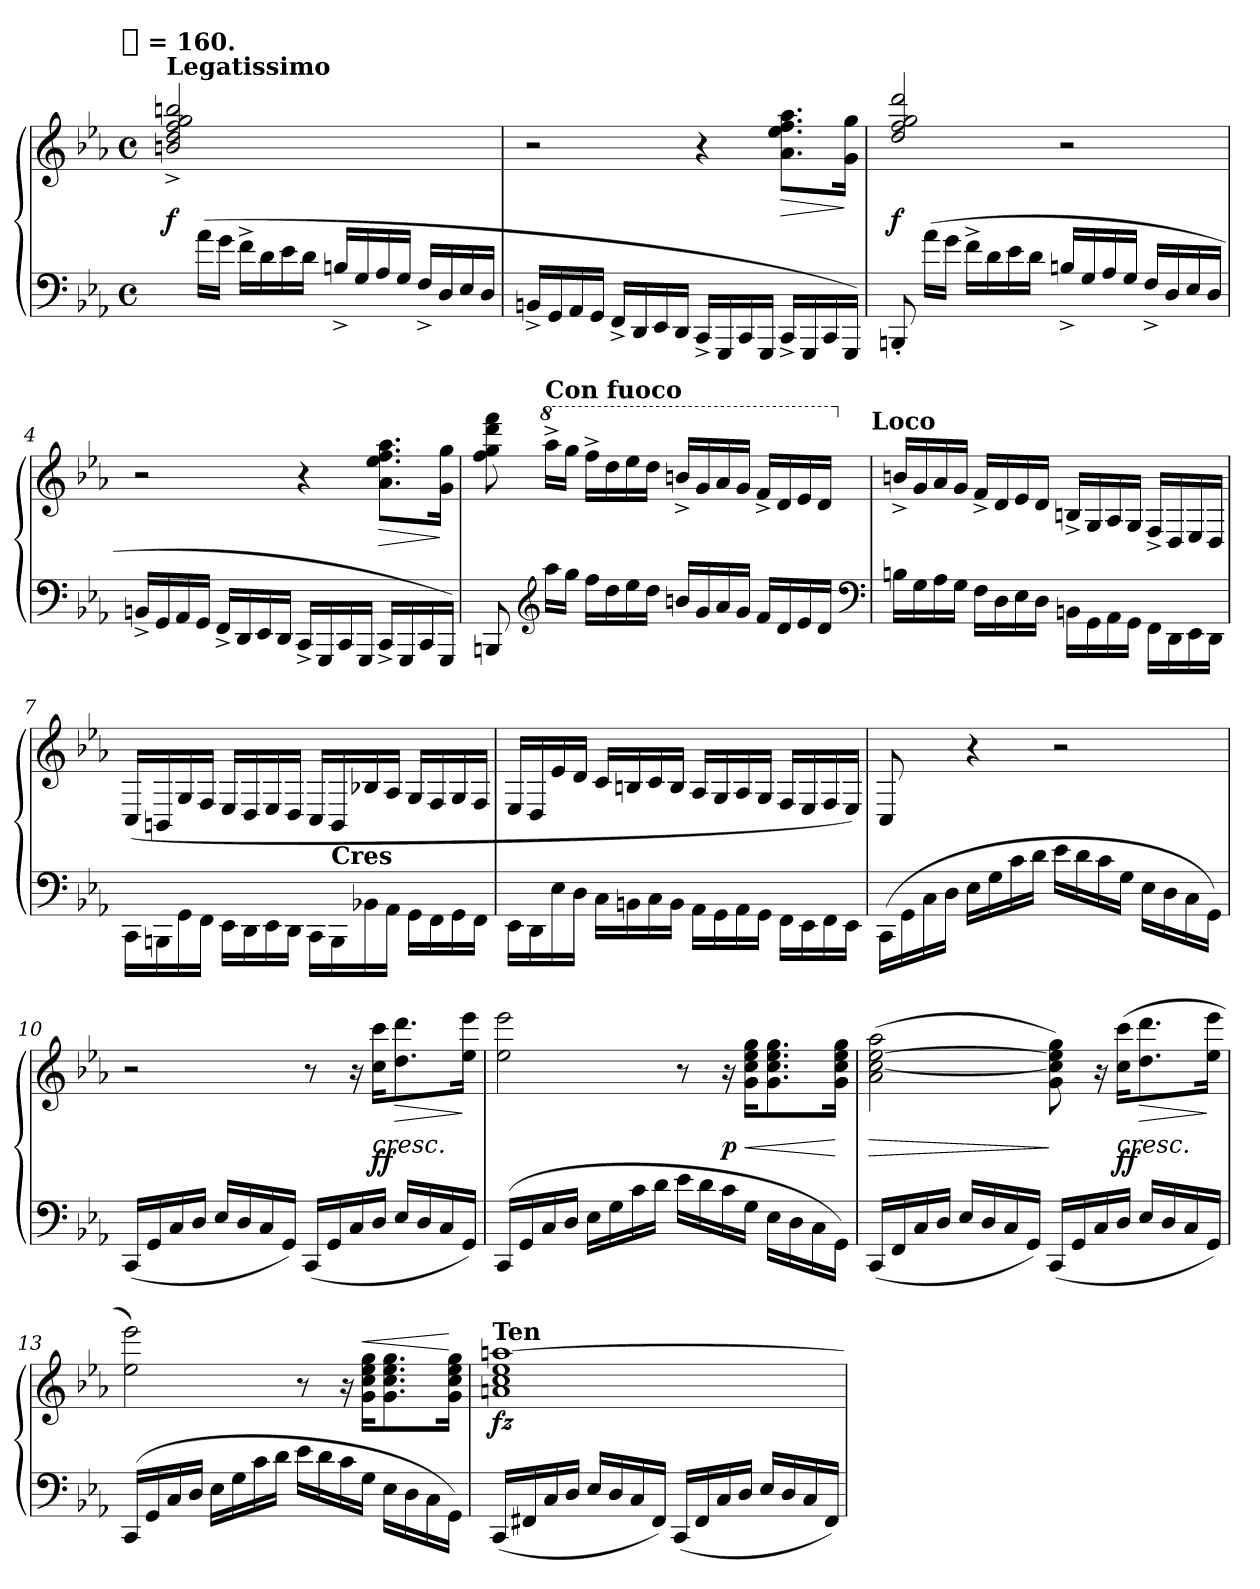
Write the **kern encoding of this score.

**kern	**kern	**dynam
*part1	*part1	*part1
*staff2	*staff1	*staff1/2
*clefF4	*clefG2	*
*k[b-e-a-]	*k[b-e-a-]	*
!!LO:TX:omd:t=[quarter] = 160.
*M2/2	*M2/2	*
*met(c)	*met(c)	*
*MM160	*MM160	*
=1	=1	=1
!	!LO:TX:a:B:t=Legatissimo	!
8rFyy	2bn^>/ 2dd^>/ 2ff^>/ 2gg^>/ 2bbn^>/	f
(<16a-\LL	.	.
16g\JJ	.	.
16f^>\LL	.	.
16d\	.	.
16e-\	.	.
16d\JJ	.	.
16Bn^>/LL	2ryy	.
16G	.	.
16A-	.	.
16GJJ	.	.
16F^>/LL	.	.
16D	.	.
16E-	.	.
16DJJ	.	.
=2	=2	=2
16BBn^>LL	2r	.
16GG	.	.
16AA-	.	.
16GGJJ	.	.
16FF^>LL	.	.
16DD	.	.
16EE-	.	.
16DDJJ	.	.
16CC^>LL	4r	.
16GGG	.	.
16CC	.	.
16GGGJJ	.	.
16CC^>LL	8.a- 8.ee- 8.ff 8.aa-L	>
16GGG	.	.
16CC	.	.
16GGGJJ)	16g 16ggJk	]
=3	=3	=3
8BBBn'<	2dd/ 2ff/ 2gg/ 2ddd/	f
(<16a-\LL	.	.
16g\JJ	.	.
16f^<\LL	.	.
16d\	.	.
16e-\	.	.
16d\JJ	.	.
16Bn^>/LL	2r	.
16G	.	.
16A-	.	.
16GJJ	.	.
16F^>/LL	.	.
16D	.	.
16E-	.	.
16DJJ	.	.
=4	=4	=4
16BBn^>LL	2r	.
16GG	.	.
16AA-	.	.
16GGJJ	.	.
16FF^>LL	.	.
16DD	.	.
16EE-	.	.
16DDJJ	.	.
16CC^>LL	4r	.
16GGG	.	.
16CC	.	.
16GGGJJ	.	.
16CC^>LL	8.a- 8.ee- 8.ff 8.aa-L	>
16GGG	.	.
16CC	.	.
16GGGJJ)	16g 16ggJk	]
=5	=5	=5
8BBBn	8ff 8gg 8ddd 8fff	.
*clefG2	*	*
*	*8va	*
!	!LO:TX:a:B:t=Con fuoco	!
16aa-LL	16aaa-^>LL	.
16ggJJ	16gggJJ	.
16ffLL	16fff^LL	.
16dd	16ddd	.
16ee-	16eee-	.
16ddJJ	16dddJJ	.
16bnLL	16bbn^<LL	.
16g	16gg	.
16a-	16aa-	.
16gJJ	16ggJJ	.
16fLL	16ff^<LL	.
16d	16dd	.
16e-	16ee-	.
16dJJ	16ddJJ	.
*clefF4	*	*
!	!LO:TX:a:B:t=Loco	!
=6	=6	=6
*	*X8va	*
16BnLL	16bn^LL	.
16G	16g	.
16A-	16a-	.
16GJJ	16gJJ	.
16FLL	16f^>LL	.
16D	16d	.
16E-	16e-	.
16DJJ	16dJJ	.
16BBn\LL	16Bn^>/LL	.
16GG\	16G/	.
16AA-\	16A-/	.
16GG\JJ	16G/JJ	.
16FF\LL	16F^>/LL	.
16DD\	16D/	.
16EE-\	16E-/	.
16DD\JJ	16D/JJ	.
=7	=7	=7
16CC\LL	(>16C/LL	.
16BBBn\	16BBn/	.
16GG\	16G/	.
16FF\JJ	16F/JJ	.
16EE-\LL	16E-/LL	.
16DD\	16D/	.
16EE-\	16E-/	.
16DD\JJ	16D/JJ	.
16CC\LL	16C/LL	.
!	!LO:TX:c:B:t=Cres	!
16BBB\	16BB/	.
16BB-X	16B-X	.
16AA-\JJ	16A-/JJ	.
16GG\LL	16G/LL	.
16FF\	16F/	.
16GG\	16G/	.
16FF\JJ	16F/JJ	.
=8	=8	=8
16EE-\LL	16E-/LL	.
16DD\	16D/	.
16E-	16e-	.
16DJJ	16dJJ	.
16CLL	16cLL	.
16BBn\	16Bn	.
16C	16c	.
16BBJJ	16BJJ	.
16AA-\LL	16A-/LL	.
16GG\	16G/	.
16AA-\	16A-/	.
16GG\JJ	16G/JJ	.
16FF\LL	16F/LL	.
16EE-\	16E-/	.
16FF\	16F/	.
16EE-\JJ	16E-/JJ)	.
=9	=9	=9
(>16CC\LL	8C/	.
16GG\	.	.
16C	8rAyy	.
16DJJ	.	.
16E-LL	4r	.
16G	.	.
16c	.	.
16dJJ	.	.
16e-LL	2r	.
16d	.	.
16c	.	.
16GJJ	.	.
16E-\LL	.	.
16D	.	.
16C	.	.
16GGJJ)	.	.
=10	=10	=10
(<16CCLL	2r	.
16GG	.	.
16C	.	.
16DJJ	.	.
16E-LL	.	.
16D	.	.
16C	.	.
16GGJJ)	.	.
(<16CCLL	8r	.
16GG	.	.
16C	16r	.
16DJJ	16cc 16cccKL	< f f
!	!	!LO:HP:b
16E-LL	8.dd 8.ddd	>
16D	.	.
16C	.	.
16GGJJ)	16ee- 16eee-Jk	]
.	.	[
=11	=11	=11
(>16CCLL	2ee- 2eee-	.
16GG	.	.
16C	.	.
16DJJ	.	.
16E-LL	.	.
16G	.	.
16c	.	.
16dJJ	.	.
16e-LL	8r	.
16d	.	.
16c	16r	p
16GJJ	16g 16cc 16ee- 16ggKL	<
16E-LL	8.g 8.cc 8.ee- 8.gg	.
16D\	.	.
16C	.	.
16GGJJ)	16g 16cc 16ee- 16ggJk	[
=12	=12	=12
(<16CCLL	(2a-\ [2cc\ [2ee-\ 2aa-\	>
16FF	.	.
16C	.	.
16DJJ	.	.
16E-LL	.	.
16D	.	.
16C	.	.
16GGJJ)	.	.
(<16CCLL	8g 8cc] 8ee-] 8gg)	]
16GG	.	.
16C	16r	.
16DJJ	(>16cc 16cccKL	< f f
!	!	!LO:HP:b
16E-LL	8.dd 8.ddd	>
16D	.	.
16C	.	.
16GGJJ)	16ee- 16eee-Jk	[ ]
=13	=13	=13
(>16CCLL	2ee- 2eee-)	.
16GG	.	.
16C	.	.
16DJJ	.	.
16E-LL	.	.
16G	.	.
16c	.	.
16dJJ	.	.
16e-LL	8r	.
16d	.	.
16c	16r	.
!	!	!LO:HP:a
16GJJ	16g 16cc 16ee- 16ggKL	<
16E-\LL	8.g 8.cc 8.ee- 8.gg	.
16D	.	.
16C	.	.
16GGJJ)	16g 16cc 16ee- 16ggJk	[
=14	=14	=14
!	!LO:TX:a:B:t=Ten	!
!	!	!LO:DY:b
(<16CCLL	1an 1cc 1ee- [1aan	fz
16FF#X	.	.
16C	.	.
16DJJ	.	.
16E-LL	.	.
16D	.	.
16C	.	.
16FF#JJ)	.	.
(<16CCLL	.	.
16FF#	.	.
16C	.	.
16DJJ	.	.
16E-LL	.	.
16D	.	.
16C	.	.
16FF#JJ)	.	.
=	=	=
*-	*-	*-
